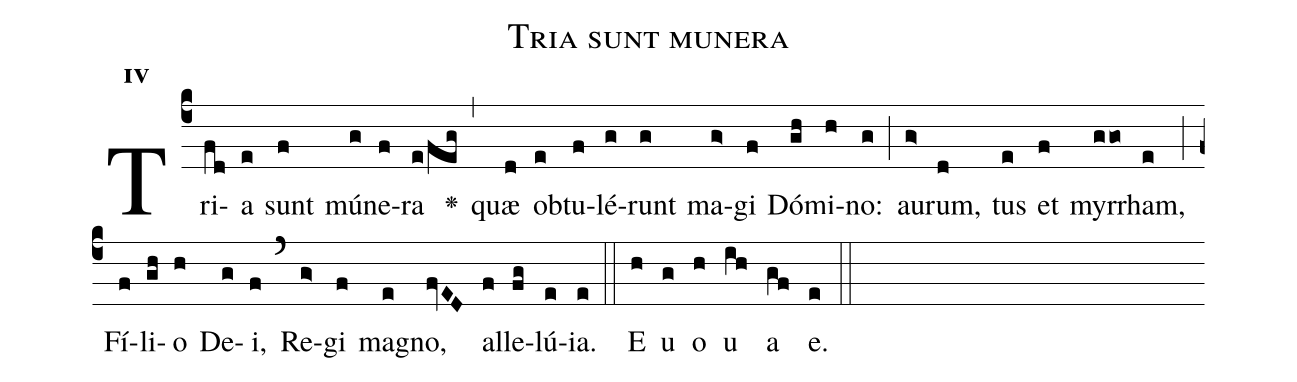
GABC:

name:Tria sunt munera;
office-part:Antiphona;
mode:4;
%%
initial-style: 1;
name: Tria sunt munera
book: Antiphonae & Responsoria/Tomus I, p. 139;
occasion: Die 8 Ianuarii Vel Feria III;
office-part: Laudes Ant E;
user-notes: ;
commentary: ;
annotation: 4e;
centering-scheme: english;
fontsize: 12;
font: OFLSortsMillGoudy;
height: 11;
width: 4.5;
%%
(c4)Tri(fd)a(e) sunt(f) mú(g)ne(f)ra(e/feg) <v>\greheightstar</v>(,) quæ(d) ob(e)tu(f)lé(g)runt(g) ma(g>)gi(f) Dó(gh)mi(h)no:(g) (;) au(g>)rum,(d) tus(e) et(f) myr(ggo)rham,(e) (;) Fí(f)li(gh)o(h) De(g)i,(f) (`) Re(g>)gi(f) ma(e)gno,(fvED) al(f)le(fg)lú(e)ia.(e) (::)
E(h) u(g) o(h) u(ih) a(gf) e.(e) (::)
